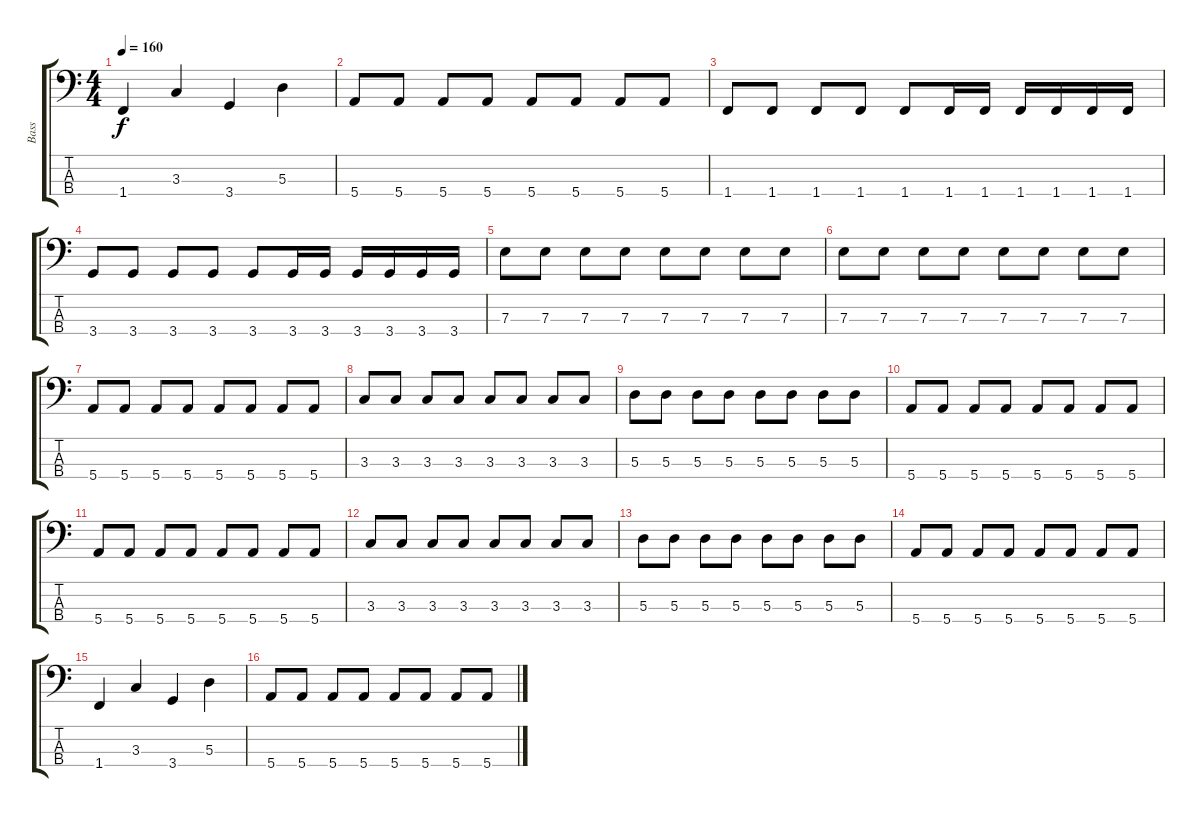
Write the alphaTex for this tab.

\track ("Bass" "Bass") {instrument electricbasspick}
\staff {score tabs}
\tuning (G2 D2 A1 E1) {hide}
\ts (4 4)
\tempo 160
\clef f4
\ks c
1.4.4{dy f} 3.3.4 3.4.4 5.3.4 |
5.4.8 5.4.8 5.4.8 5.4.8 5.4.8 5.4.8 5.4.8 5.4.8 |
1.4.8 1.4.8 1.4.8 1.4.8 1.4.8 1.4.16 1.4.16 1.4.16 1.4.16 1.4.16 1.4.16 |
3.4.8 3.4.8 3.4.8 3.4.8 3.4.8 3.4.16 3.4.16 3.4.16 3.4.16 3.4.16 3.4.16 |
7.3.8 7.3.8 7.3.8 7.3.8 7.3.8 7.3.8 7.3.8 7.3.8 |
7.3.8 7.3.8 7.3.8 7.3.8 7.3.8 7.3.8 7.3.8 7.3.8 |
5.4.8 5.4.8 5.4.8 5.4.8 5.4.8 5.4.8 5.4.8 5.4.8 |
3.3.8 3.3.8 3.3.8 3.3.8 3.3.8 3.3.8 3.3.8 3.3.8 |
5.3.8 5.3.8 5.3.8 5.3.8 5.3.8 5.3.8 5.3.8 5.3.8 |
5.4.8 5.4.8 5.4.8 5.4.8 5.4.8 5.4.8 5.4.8 5.4.8 |
5.4.8 5.4.8 5.4.8 5.4.8 5.4.8 5.4.8 5.4.8 5.4.8 |
3.3.8 3.3.8 3.3.8 3.3.8 3.3.8 3.3.8 3.3.8 3.3.8 |
5.3.8 5.3.8 5.3.8 5.3.8 5.3.8 5.3.8 5.3.8 5.3.8 |
5.4.8 5.4.8 5.4.8 5.4.8 5.4.8 5.4.8 5.4.8 5.4.8 |
1.4.4 3.3.4 3.4.4 5.3.4 |
5.4.8 5.4.8 5.4.8 5.4.8 5.4.8 5.4.8 5.4.8 5.4.8
